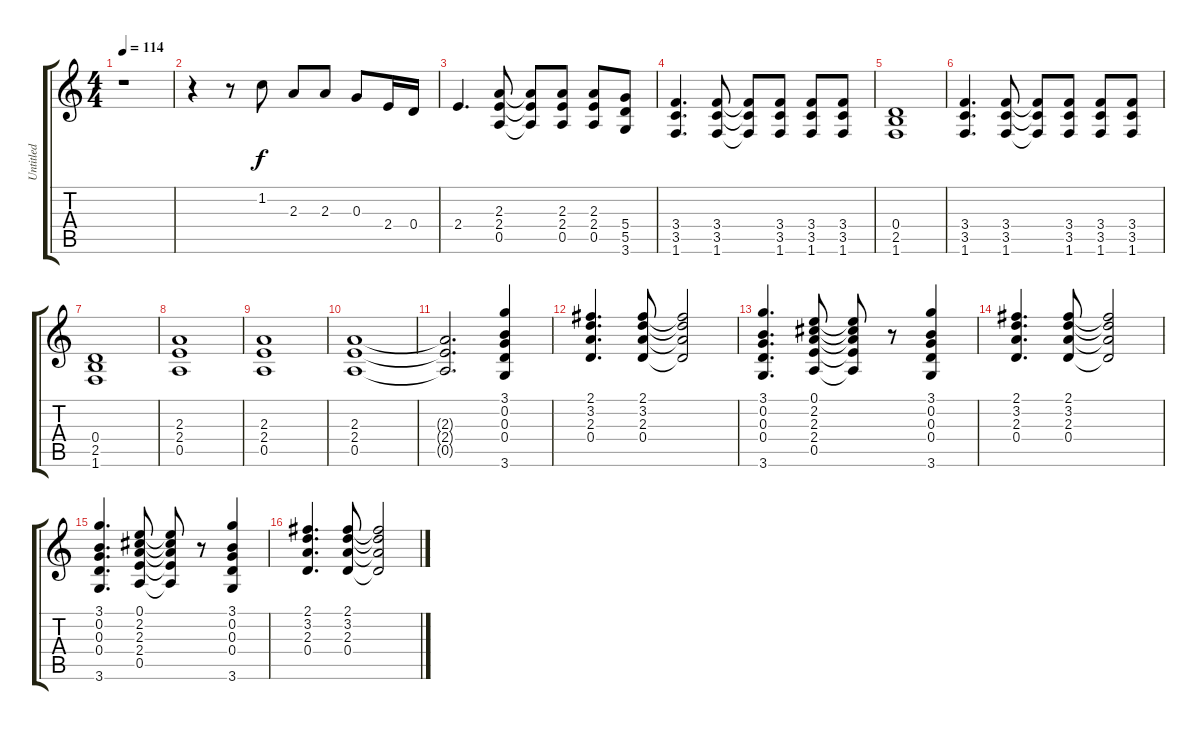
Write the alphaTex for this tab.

\track ("Untitled" "Untitled") {instrument electricguitarclean}
\staff {score tabs}
\tuning (E4 B3 G3 D3 A2 E2) {hide}
\ts (4 4)
\tempo 114
\clef g2
\ks c
r.1{dy f} |
r.4 r.8 1.2.8 2.3.8 2.3.8 0.3.8 2.4.16 0.4.16 |
2.4.4{d} (2.3 2.4 0.5).8 (2.3{t} 2.4{t} 0.5{t}).8 (2.3 2.4 0.5).8 (2.3 2.4 0.5).8 (5.4 5.5 3.6).8 |
(3.4 3.5 1.6).4{d} (3.4 3.5 1.6).8 (3.4{t} 3.5{t} 1.6{t}).8 (3.4 3.5 1.6).8 (3.4 3.5 1.6).8 (3.4 3.5 1.6).8 |
(0.4 2.5 1.6).1 |
(3.4 3.5 1.6).4{d} (3.4 3.5 1.6).8 (3.4{t} 3.5{t} 1.6{t}).8 (3.4 3.5 1.6).8 (3.4 3.5 1.6).8 (3.4 3.5 1.6).8 |
(0.4 2.5 1.6).1 |
(2.3 2.4 0.5).1 |
(2.3 2.4 0.5).1 |
(2.3 2.4 0.5).1 |
(2.3{t} 2.4{t} 0.5{t}).2{d} (3.1 0.2 0.3 0.4 3.6).4 |
(2.1 3.2 2.3 0.4).4{d} (2.1 3.2 2.3 0.4).8 (2.1{t} 3.2{t} 2.3{t} 0.4{t}).2 |
(3.1 0.2 0.3 0.4 3.6).4{d} (0.1 2.2 2.3 2.4 0.5).8 (0.1{t} 2.2{t} 2.3{t} 2.4{t} 0.5{t}).8 r.8 (3.1 0.2 0.3 0.4 3.6).4 |
(2.1 3.2 2.3 0.4).4{d} (2.1 3.2 2.3 0.4).8 (2.1{t} 3.2{t} 2.3{t} 0.4{t}).2 |
(3.1 0.2 0.3 0.4 3.6).4{d} (0.1 2.2 2.3 2.4 0.5).8 (0.1{t} 2.2{t} 2.3{t} 2.4{t} 0.5{t}).8 r.8 (3.1 0.2 0.3 0.4 3.6).4 |
(2.1 3.2 2.3 0.4).4{d} (2.1 3.2 2.3 0.4).8 (2.1{t} 3.2{t} 2.3{t} 0.4{t}).2
